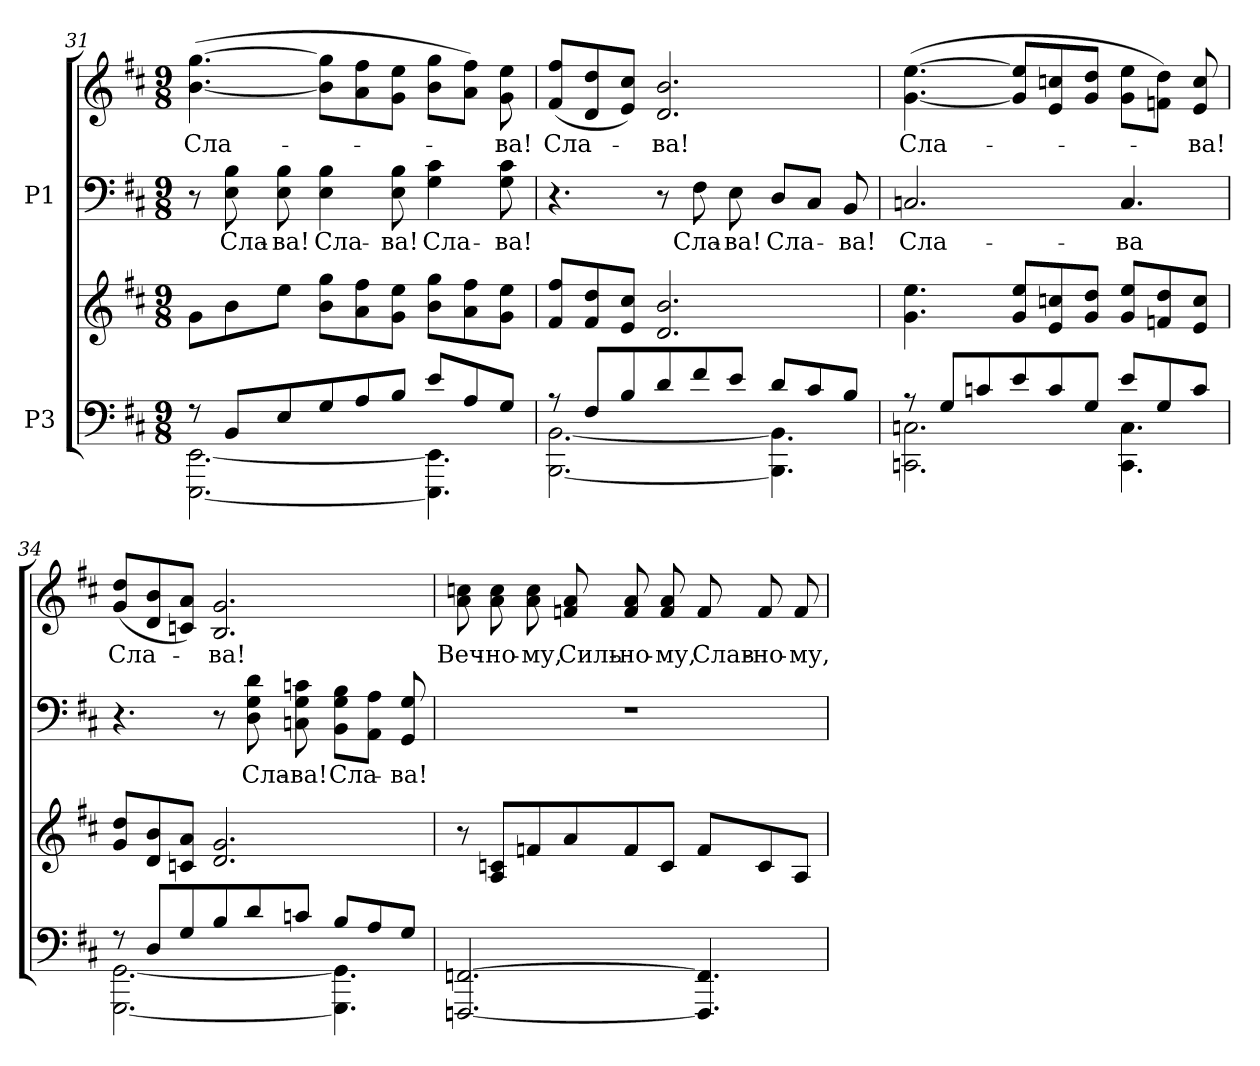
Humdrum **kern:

**kern	**kern	**kern	**text	**kern	**text
*part2	*part2	*part1	*part1	*part1	*part1
*staff4	*staff3	*staff2	*staff2	*staff1	*staff1
*I"P3	*	*I"P1	*	*	*
*clefF4	*clefG2	*clefF4	*	*clefG2	*
*k[f#c#]	*k[f#c#]	*k[f#c#]	*	*k[f#c#]	*
*b:	*b:	*b:	*	*b:	*
*M9/8	*M9/8	*M9/8	*	*M9/8	*
=31	=31	=31	=31	=31	=31
*^	*	*	*	*	*
!	!	!	!	!	!	!LO:LY:b:color=#000000
8r	[<2.EEEi\ [<2.EEi	8gi\L	8r	.	([<4.bi\ [>4.ggi	Сла-
!	!	!	!	!LO:LY:a:color=#000000	!	!
8BBi/L	.	8bi\	8Ei\ 8Bi	Сла-	.	.
!	!	!	!	!LO:LY:a:color=#000000	!	!
8Ei/	.	8eei\J	8Ei\ 8Bi	-ва!	.	.
!	!	!	!	!LO:LY:a:color=#000000	!	!
8Gi/	.	8bi\ 8ggiL	4Ei\ 4Bi	Сла-	8bi\] 8ggi]L	.
8Ai/	.	8ai\ 8ff#i	.	.	8ai\ 8ff#i	.
!	!	!	!	!LO:LY:a:color=#000000	!	!
8Bi/J	.	8gi\ 8eeiJ	8Ei\ 8Bi	-ва!	8gi\ 8eeiJ	.
!	!	!	!	!LO:LY:a:color=#000000	!	!
8ei/L	4.EEEi\] 4.EEi]	8bi\ 8ggiL	4Gi\ 4c#i	Сла-	8bi\ 8ggiL	.
8Ai/	.	8ai\ 8ff#i	.	.	8ai\ 8ff#iJ)	.
!	!	!	!	!LO:LY:a:color=#000000	!	!
!	!	!	!	!	!	!LO:LY:b:color=#000000
8Gi/J	.	8gi\ 8eeiJ	8Gi\ 8c#i	-ва!	8gi\ 8eei	-ва!
=32	=32	=32	=32	=32	=32	=32
!	!	!	!	!	!	!LO:LY:b:color=#000000
8r	[<2.BBBi\ [<2.BBi	8f#i/ 8ff#iL	4.r	.	(8f#i/ 8ff#iL	Сла-
8F#i/L	.	8f#i/ 8ddi	.	.	8di/ 8ddi	.
8Bi/	.	8ei/ 8cc#iJ	.	.	8ei/ 8cc#iJ)	.
!	!	!	!	!	!	!LO:LY:b:color=#000000
8di/	.	2.di/ 2.bi	8r	.	2.di/ 2.bi	-ва!
!	!	!	!	!LO:LY:a:color=#000000	!	!
8f#i/	.	.	8F#i\	Сла-	.	.
!	!	!	!	!LO:LY:a:color=#000000	!	!
8ei/J	.	.	8Ei\	-ва!	.	.
!	!	!	!	!LO:LY:a:color=#000000	!	!
8di/L	4.BBBi\] 4.BBi]	.	8Di/L	Сла-	.	.
8c#i/	.	.	8C#i/J	.	.	.
!	!	!	!	!LO:LY:a:color=#000000	!	!
8Bi/J	.	.	8BBi/	-ва!	.	.
!!LO:LB:g=z
=33	=33	=33	=33	=33	=33	=33
!	!	!	!	!LO:LY:a:color=#000000	!	!
!	!	!	!	!	!	!LO:LY:b:color=#000000
8r	2.CCni\ 2.Cni	4.gi\ 4.eei	2.Cni/	Сла-	([<4.gi\ [>4.eei	Сла-
8Gi/L	.	.	.	.	.	.
8cni/	.	.	.	.	.	.
8ei/	.	8gi/ 8eeiL	.	.	8gi/] 8eei]L	.
8ci/	.	8ei/ 8ccni	.	.	8ei/ 8ccni	.
8Gi/J	.	8gi/ 8ddiJ	.	.	8gi/ 8ddiJ	.
!	!	!	!	!LO:LY:a:color=#000000	!	!
8ei/L	4.CCi\ 4.Ci	8gi/ 8eeiL	4.Ci/	-ва	8gi\ 8eeiL	.
8Gi/	.	8fni/ 8ddi	.	.	8fni\ 8ddiJ)	.
!	!	!	!	!	!	!LO:LY:b:color=#000000
8ci/J	.	8ei/ 8cciJ	.	.	8ei/ 8cci	-ва!
=34	=34	=34	=34	=34	=34	=34
!	!	!	!	!	!	!LO:LY:b:color=#000000
8r	[<2.GGGi\ [<2.GGi	8gi/ 8ddiL	4.r	.	(8gi/ 8ddiL	Сла-
8Di/L	.	8di/ 8bi	.	.	8di/ 8bi	.
8Gi/	.	8cni/ 8aiJ	.	.	8cni/ 8aiJ)	.
!	!	!	!	!	!	!LO:LY:b:color=#000000
8Bi/	.	2.di/ 2.gi	8r	.	2.Bi/ 2.gi	-ва!
!	!	!	!	!LO:LY:a:color=#000000	!	!
8di/	.	.	8Di\ 8Gi 8di	Сла-	.	.
!	!	!	!	!LO:LY:a:color=#000000	!	!
8cni/J	.	.	8Cni\ 8Gi 8cni	-ва!	.	.
!	!	!	!	!LO:LY:a:color=#000000	!	!
8Bi/L	4.GGGi\] 4.GGi]	.	8BBi\ 8Gi 8BiL	Сла-	.	.
8Ai/	.	.	8AAi\ 8AiJ	.	.	.
!	!	!	!	!LO:LY:a:color=#000000	!	!
8Gi/J	.	.	8GGi/ 8Gi	-ва!	.	.
*v	*v	*	*	*	*	*
=35	=35	=35	=35	=35	=35
!	!	!LO:N:vis=1	!	!	!
!	!	!	!	!	!LO:LY:b:color=#000000
[<2.FFFni/ [>2.FFni	8r	8%9r	.	8ai\ 8ccni	Веч-
!	!	!	!	!	!LO:LY:b:color=#000000
.	8Ai/ 8cniL	.	.	8ai\ 8cci	-но-
!	!	!	!	!	!LO:LY:b:color=#000000
.	8fni/	.	.	8ai\ 8cci	-му,
!	!	!	!	!	!LO:LY:b:color=#000000
.	8ai/	.	.	8fni/ 8ai	Силь-
!	!	!	!	!	!LO:LY:b:color=#000000
.	8fi/	.	.	8fi/ 8ai	-но-
!	!	!	!	!	!LO:LY:b:color=#000000
.	8ci/J	.	.	8fi/ 8ai	-му,
!	!	!	!	!	!LO:LY:b:color=#000000
4.FFFi/] 4.FFi]	8fi/L	.	.	8fi/	Слав-
!	!	!	!	!	!LO:LY:b:color=#000000
.	8ci/	.	.	8fi/	-но-
!	!	!	!	!	!LO:LY:b:color=#000000
.	8Ai/J	.	.	8fi/	-му,
=	=	=	=	=	=
*-	*-	*-	*-	*-	*-
